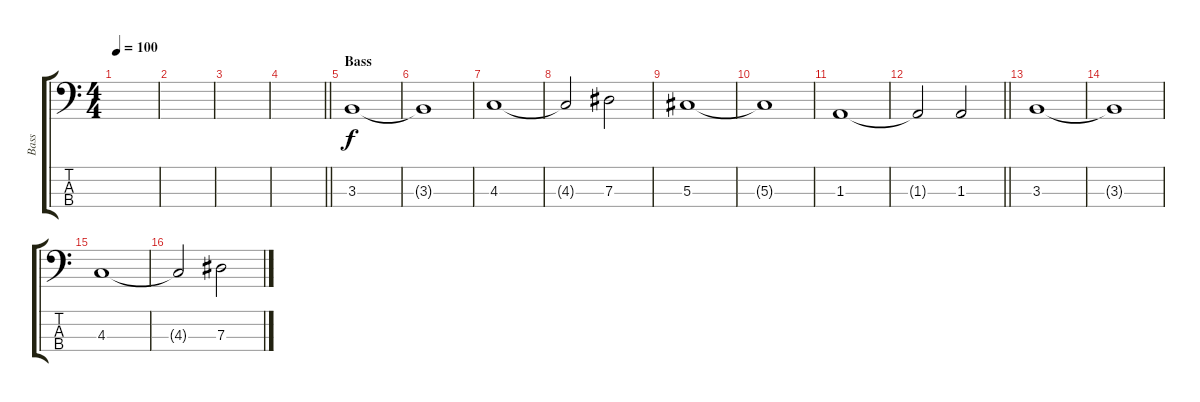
\track ("Bass" "Bass") {instrument electricbasspick}
\staff {score tabs}
\tuning (Gb2 Db2 Ab1 Db1) {hide}
\ts (4 4)
\tempo 100
\clef f4
\ks c
|
|
|
\barLineRight lightlight
|
\section ("" "Bass")
3.3.1 |
3.3{t}.1 |
4.3.1 |
4.3{t}.2 7.3.2 |
5.3.1 |
5.3{t}.1 |
1.3.1 |
\barLineRight lightlight
1.3{t}.2 1.3.2 |
3.3.1 |
3.3{t}.1 |
4.3.1 |
4.3{t}.2 7.3.2
